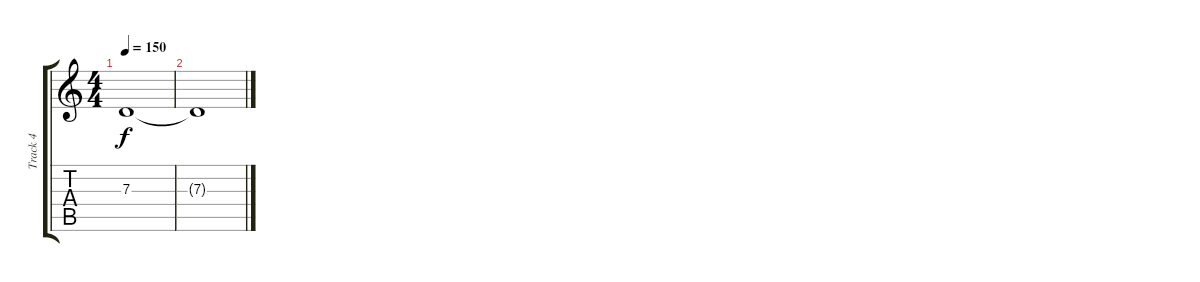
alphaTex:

\track ("Track 4" "Track 4") {instrument clarinet}
\staff {score tabs}
\tuning (E4 B3 G3 D3 A2 E2) {hide}
\ts (4 4)
\tempo 150
\clef g2
\ks c
7.3{t}.1{dy f} |
7.3{t}.1
